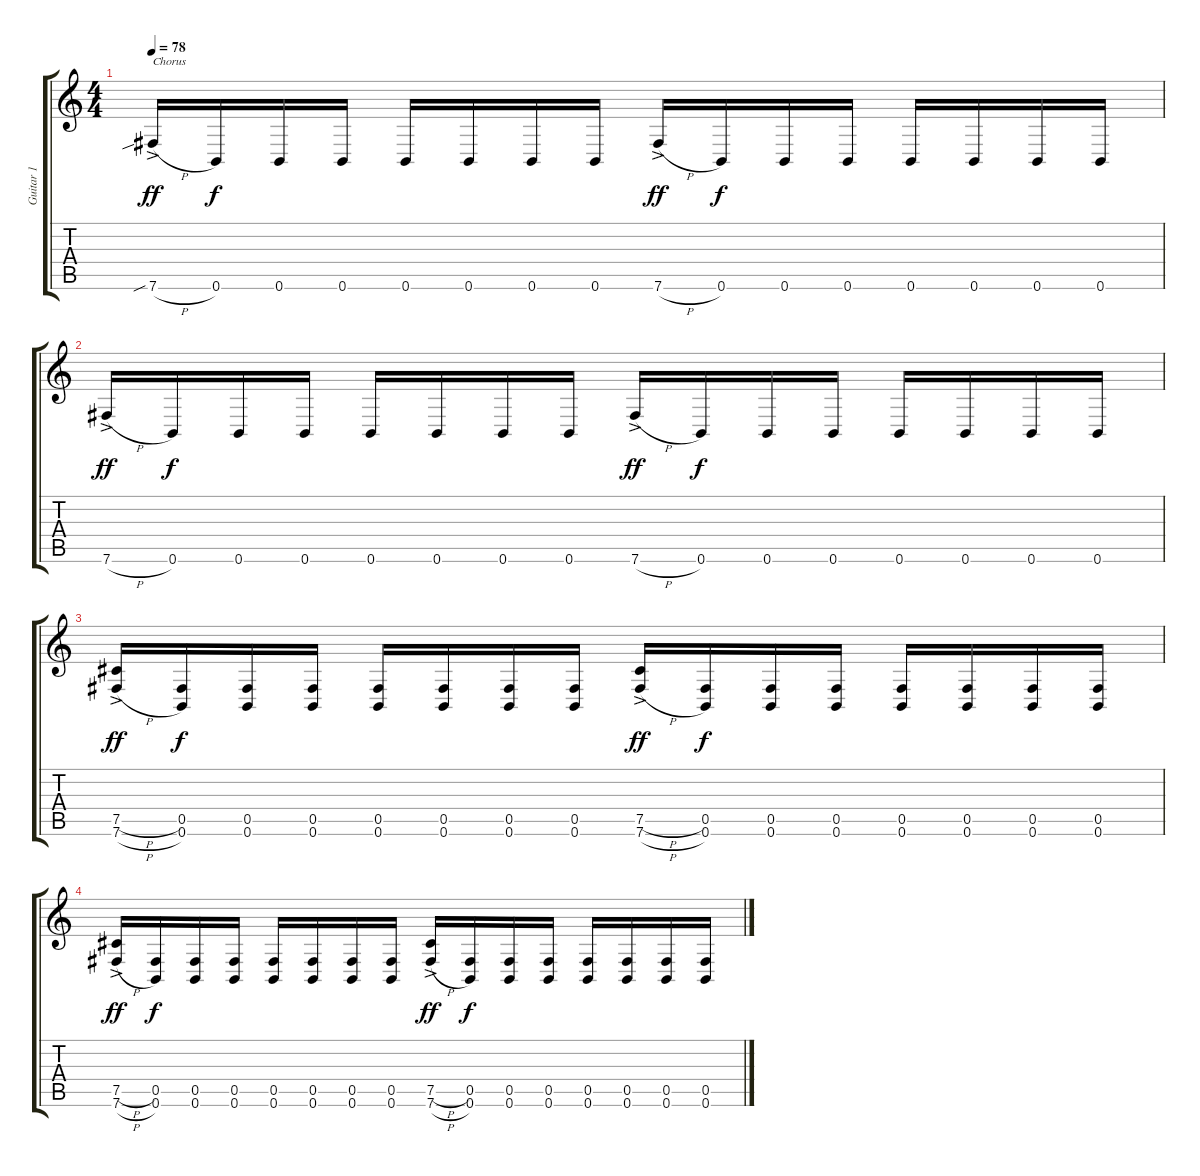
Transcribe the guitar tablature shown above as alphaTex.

\track ("Guitar 1" "Guitar 1") {instrument distortionguitar}
\staff {score tabs}
\tuning (Db4 Ab3 E3 B2 Gb2 B1) {hide}
\ts (4 4)
\tempo 78
\clef g2
\ks c
7.6{sib h ac}.16{txt "Chorus" dy ff} 0.6.16{dy f} 0.6.16 0.6.16 0.6.16 0.6.16 0.6.16 0.6.16 7.6{h ac}.16{dy ff} 0.6.16{dy f} 0.6.16 0.6.16 0.6.16 0.6.16 0.6.16 0.6.16 |
7.6{h ac}.16{dy ff} 0.6.16{dy f} 0.6.16 0.6.16 0.6.16 0.6.16 0.6.16 0.6.16 7.6{h ac}.16{dy ff} 0.6.16{dy f} 0.6.16 0.6.16 0.6.16 0.6.16 0.6.16 0.6.16 |
(7.5{h ac} 7.6{h ac}).16{dy ff} (0.5 0.6).16{dy f} (0.5 0.6).16 (0.5 0.6).16 (0.5 0.6).16 (0.5 0.6).16 (0.5 0.6).16 (0.5 0.6).16 (7.5{h ac} 7.6{h ac}).16{dy ff} (0.5 0.6).16{dy f} (0.5 0.6).16 (0.5 0.6).16 (0.5 0.6).16 (0.5 0.6).16 (0.5 0.6).16 (0.5 0.6).16 |
(7.5{h ac} 7.6{h ac}).16{dy ff} (0.5 0.6).16{dy f} (0.5 0.6).16 (0.5 0.6).16 (0.5 0.6).16 (0.5 0.6).16 (0.5 0.6).16 (0.5 0.6).16 (7.5{h ac} 7.6{h ac}).16{dy ff} (0.5 0.6).16{dy f} (0.5 0.6).16 (0.5 0.6).16 (0.5 0.6).16 (0.5 0.6).16 (0.5 0.6).16 (0.5 0.6).16
